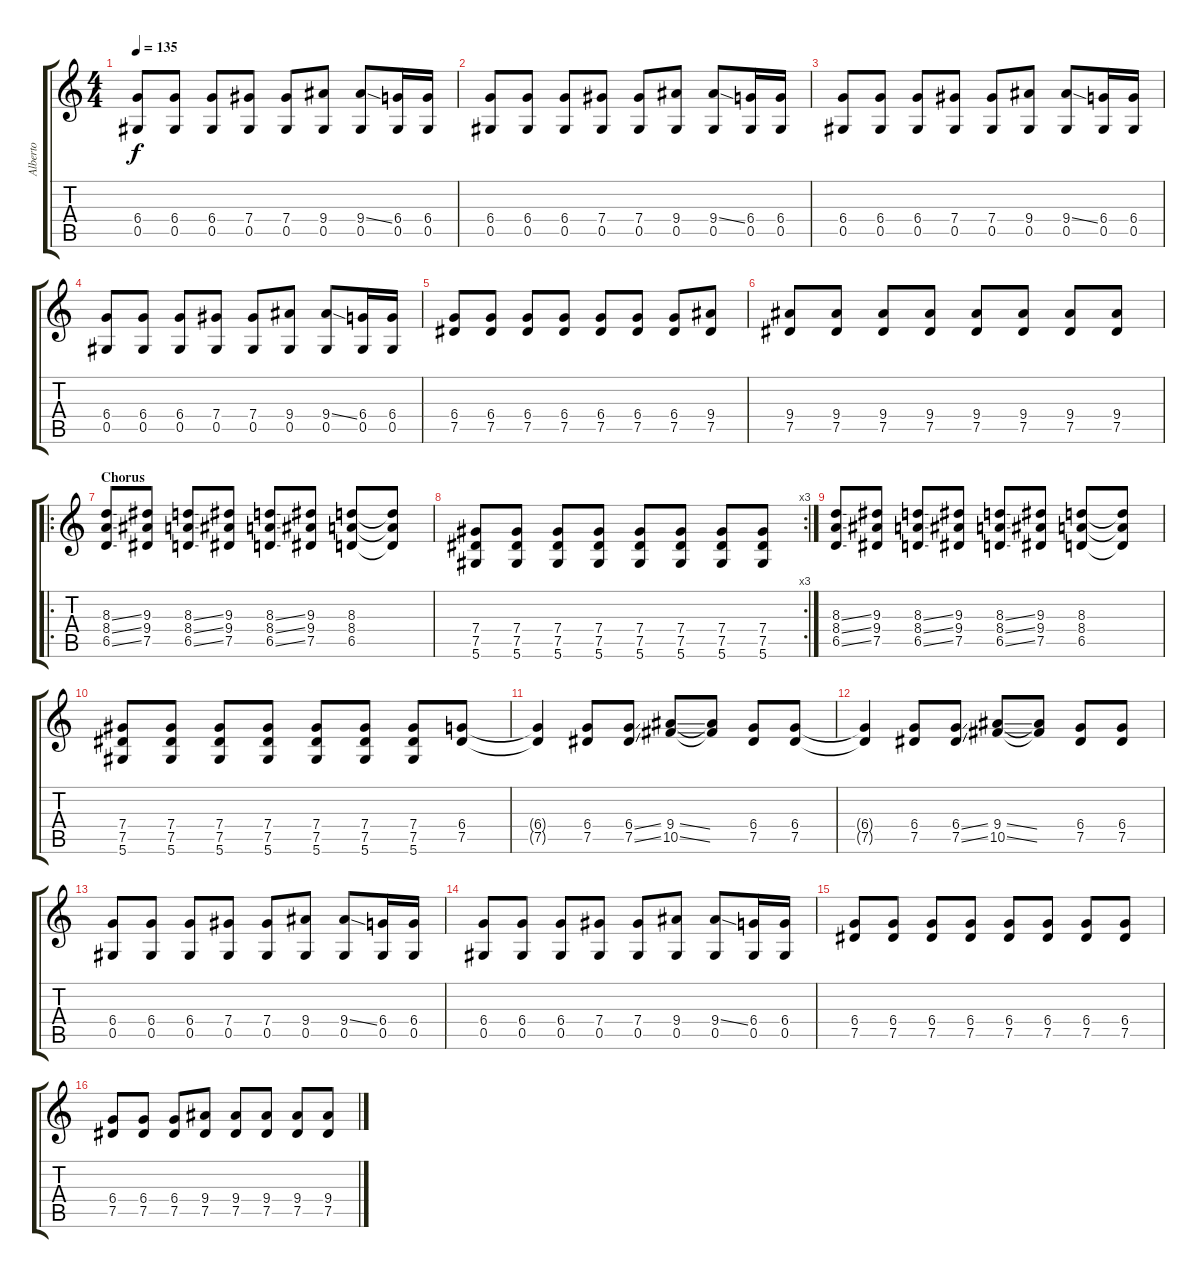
\track ("Alberto" "Alberto") {instrument overdrivenguitar}
\staff {score tabs}
\tuning (Eb4 Bb3 Gb3 Db3 Ab2 Eb2) {hide}
\ts (4 4)
\tempo 135
\clef g2
\ks c
(6.4 0.5).8{dy f} (6.4 0.5).8 (6.4 0.5).8 (7.4 0.5).8 (7.4 0.5).8 (9.4 0.5).8 (9.4{ss} 0.5).8 (6.4 0.5).16 (6.4 0.5).16 |
(6.4 0.5).8 (6.4 0.5).8 (6.4 0.5).8 (7.4 0.5).8 (7.4 0.5).8 (9.4 0.5).8 (9.4{ss} 0.5).8 (6.4 0.5).16 (6.4 0.5).16 |
(6.4 0.5).8 (6.4 0.5).8 (6.4 0.5).8 (7.4 0.5).8 (7.4 0.5).8 (9.4 0.5).8 (9.4{ss} 0.5).8 (6.4 0.5).16 (6.4 0.5).16 |
(6.4 0.5).8 (6.4 0.5).8 (6.4 0.5).8 (7.4 0.5).8 (7.4 0.5).8 (9.4 0.5).8 (9.4{ss} 0.5).8 (6.4 0.5).16 (6.4 0.5).16 |
(6.4 7.5).8{volume 13} (6.4 7.5).8 (6.4 7.5).8 (6.4 7.5).8 (6.4 7.5).8 (6.4 7.5).8 (6.4 7.5).8 (9.4 7.5).8 |
(9.4 7.5).8 (9.4 7.5).8 (9.4 7.5).8 (9.4 7.5).8 (9.4 7.5).8 (9.4 7.5).8 (9.4 7.5).8 (9.4 7.5).8 |
\ro
\section ("" "Chorus")
(8.3{ss} 8.4{ss} 6.5{ss}).8 (9.3 9.4 7.5).8 (8.3{ss} 8.4{ss} 6.5{ss}).8 (9.3 9.4 7.5).8 (8.3{ss} 8.4{ss} 6.5{ss}).8 (9.3 9.4 7.5).8 (8.3 8.4 6.5).8 (8.3{t} 8.4{t} 6.5{t}).8 |
\rc 3
(7.4 7.5 5.6).8 (7.4 7.5 5.6).8 (7.4 7.5 5.6).8 (7.4 7.5 5.6).8 (7.4 7.5 5.6).8 (7.4 7.5 5.6).8 (7.4 7.5 5.6).8 (7.4 7.5 5.6).8 |
(8.3{ss} 8.4{ss} 6.5{ss}).8 (9.3 9.4 7.5).8 (8.3{ss} 8.4{ss} 6.5{ss}).8 (9.3 9.4 7.5).8 (8.3{ss} 8.4{ss} 6.5{ss}).8 (9.3 9.4 7.5).8 (8.3 8.4 6.5).8 (8.3{t} 8.4{t} 6.5{t}).8 |
(7.4 7.5 5.6).8 (7.4 7.5 5.6).8 (7.4 7.5 5.6).8 (7.4 7.5 5.6).8 (7.4 7.5 5.6).8 (7.4 7.5 5.6).8 (7.4 7.5 5.6).8 (6.4 7.5).8 |
(6.4{t} 7.5{t}).4 (6.4 7.5).8 (6.4{ss} 7.5{ss}).8 (9.4{ss} 10.5{ss}).8 (9.4{t} 10.5{t}).8 (6.4 7.5).8 (6.4 7.5).8 |
(6.4{t} 7.5{t}).4 (6.4 7.5).8 (6.4{ss} 7.5{ss}).8 (9.4{ss} 10.5{ss}).8 (9.4{t} 10.5{t}).8 (6.4 7.5).8 (6.4 7.5).8 |
(6.4 0.5).8{volume 9} (6.4 0.5).8 (6.4 0.5).8 (7.4 0.5).8 (7.4 0.5).8 (9.4 0.5).8 (9.4{ss} 0.5).8 (6.4 0.5).16 (6.4 0.5).16 |
(6.4 0.5).8 (6.4 0.5).8 (6.4 0.5).8 (7.4 0.5).8 (7.4 0.5).8 (9.4 0.5).8 (9.4{ss} 0.5).8 (6.4 0.5).16 (6.4 0.5).16 |
(6.4 7.5).8 (6.4 7.5).8 (6.4 7.5).8 (6.4 7.5).8 (6.4 7.5).8 (6.4 7.5).8 (6.4 7.5).8 (6.4 7.5).8 |
(6.4 7.5).8 (6.4 7.5).8 (6.4 7.5).8 (9.4 7.5).8 (9.4 7.5).8 (9.4 7.5).8 (9.4 7.5).8 (9.4 7.5).8
